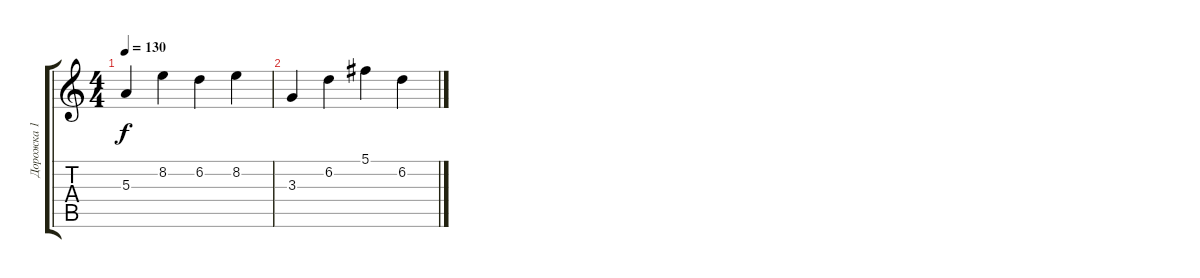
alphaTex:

\track ("Дорожка 1" "Дорожка 1") {instrument distortionguitar}
\staff {score tabs}
\tuning (Db4 Ab3 E3 B2 Gb2 B1) {hide}
\ts (4 4)
\tempo 130
\clef g2
\ks c
5.3.4{dy f} 8.2.4 6.2.4 8.2.4 |
3.3.4 6.2.4 5.1.4 6.2.4
